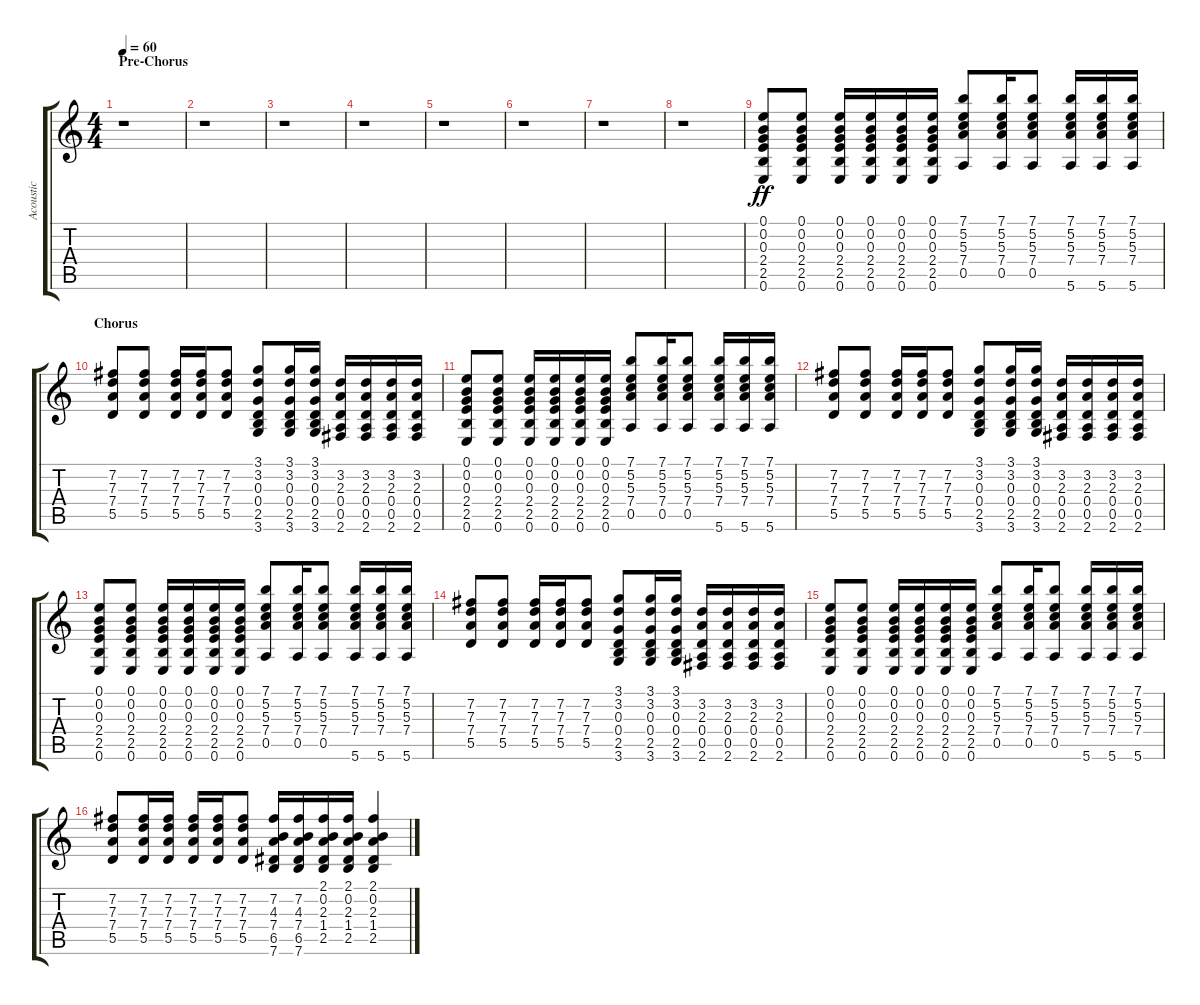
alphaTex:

\track ("Acoustic" "Acoustic") {instrument acousticguitarsteel}
\staff {score tabs}
\tuning (E4 B3 G3 D3 A2 E2) {hide}
\ts (4 4)
\section ("" "Pre-Chorus")
\tempo 60
\clef g2
\ks c
r.1{dy ff} |
r.1 |
r.1 |
r.1 |
r.1 |
r.1 |
r.1 |
r.1 |
(0.1 0.2 0.3 2.4 2.5 0.6).8 (0.1 0.2 0.3 2.4 2.5 0.6).8 (0.1 0.2 0.3 2.4 2.5 0.6).16 (0.1 0.2 0.3 2.4 2.5 0.6).16 (0.1 0.2 0.3 2.4 2.5 0.6).16 (0.1 0.2 0.3 2.4 2.5 0.6).16 (7.1 5.2 5.3 7.4 0.5).8 (7.1 5.2 5.3 7.4 0.5).16 (7.1 5.2 5.3 7.4 0.5).8 (7.1 5.2 5.3 7.4 5.6).16 (7.1 5.2 5.3 7.4 5.6).16 (7.1 5.2 5.3 7.4 5.6).16 |
\section ("" "Chorus")
(7.2 7.3 7.4 5.5).8 (7.2 7.3 7.4 5.5).8 (7.2 7.3 7.4 5.5).16 (7.2 7.3 7.4 5.5).16 (7.2 7.3 7.4 5.5).8 (3.1 3.2 0.3 0.4 2.5 3.6).8 (3.1 3.2 0.3 0.4 2.5 3.6).16 (3.1 3.2 0.3 0.4 2.5 3.6).16 (3.2 2.3 0.4 0.5 2.6).16 (3.2 2.3 0.4 0.5 2.6).16 (3.2 2.3 0.4 0.5 2.6).16 (3.2 2.3 0.4 0.5 2.6).16 |
(0.1 0.2 0.3 2.4 2.5 0.6).8 (0.1 0.2 0.3 2.4 2.5 0.6).8 (0.1 0.2 0.3 2.4 2.5 0.6).16 (0.1 0.2 0.3 2.4 2.5 0.6).16 (0.1 0.2 0.3 2.4 2.5 0.6).16 (0.1 0.2 0.3 2.4 2.5 0.6).16 (7.1 5.2 5.3 7.4 0.5).8 (7.1 5.2 5.3 7.4 0.5).16 (7.1 5.2 5.3 7.4 0.5).8 (7.1 5.2 5.3 7.4 5.6).16 (7.1 5.2 5.3 7.4 5.6).16 (7.1 5.2 5.3 7.4 5.6).16 |
(7.2 7.3 7.4 5.5).8 (7.2 7.3 7.4 5.5).8 (7.2 7.3 7.4 5.5).16 (7.2 7.3 7.4 5.5).16 (7.2 7.3 7.4 5.5).8 (3.1 3.2 0.3 0.4 2.5 3.6).8 (3.1 3.2 0.3 0.4 2.5 3.6).16 (3.1 3.2 0.3 0.4 2.5 3.6).16 (3.2 2.3 0.4 0.5 2.6).16 (3.2 2.3 0.4 0.5 2.6).16 (3.2 2.3 0.4 0.5 2.6).16 (3.2 2.3 0.4 0.5 2.6).16 |
(0.1 0.2 0.3 2.4 2.5 0.6).8 (0.1 0.2 0.3 2.4 2.5 0.6).8 (0.1 0.2 0.3 2.4 2.5 0.6).16 (0.1 0.2 0.3 2.4 2.5 0.6).16 (0.1 0.2 0.3 2.4 2.5 0.6).16 (0.1 0.2 0.3 2.4 2.5 0.6).16 (7.1 5.2 5.3 7.4 0.5).8 (7.1 5.2 5.3 7.4 0.5).16 (7.1 5.2 5.3 7.4 0.5).8 (7.1 5.2 5.3 7.4 5.6).16 (7.1 5.2 5.3 7.4 5.6).16 (7.1 5.2 5.3 7.4 5.6).16 |
(7.2 7.3 7.4 5.5).8 (7.2 7.3 7.4 5.5).8 (7.2 7.3 7.4 5.5).16 (7.2 7.3 7.4 5.5).16 (7.2 7.3 7.4 5.5).8 (3.1 3.2 0.3 0.4 2.5 3.6).8 (3.1 3.2 0.3 0.4 2.5 3.6).16 (3.1 3.2 0.3 0.4 2.5 3.6).16 (3.2 2.3 0.4 0.5 2.6).16 (3.2 2.3 0.4 0.5 2.6).16 (3.2 2.3 0.4 0.5 2.6).16 (3.2 2.3 0.4 0.5 2.6).16 |
(0.1 0.2 0.3 2.4 2.5 0.6).8 (0.1 0.2 0.3 2.4 2.5 0.6).8 (0.1 0.2 0.3 2.4 2.5 0.6).16 (0.1 0.2 0.3 2.4 2.5 0.6).16 (0.1 0.2 0.3 2.4 2.5 0.6).16 (0.1 0.2 0.3 2.4 2.5 0.6).16 (7.1 5.2 5.3 7.4 0.5).8 (7.1 5.2 5.3 7.4 0.5).16 (7.1 5.2 5.3 7.4 0.5).8 (7.1 5.2 5.3 7.4 5.6).16 (7.1 5.2 5.3 7.4 5.6).16 (7.1 5.2 5.3 7.4 5.6).16 |
(7.2 7.3 7.4 5.5).8 (7.2 7.3 7.4 5.5).16 (7.2 7.3 7.4 5.5).16 (7.2 7.3 7.4 5.5).16 (7.2 7.3 7.4 5.5).16 (7.2 7.3 7.4 5.5).8 (7.2 4.3 7.4 6.5 7.6).16 (7.2 4.3 7.4 6.5 7.6).16 (2.1 0.2 2.3 1.4 2.5).16 (2.1 0.2 2.3 1.4 2.5).16 (2.1 0.2 2.3 1.4 2.5).4
